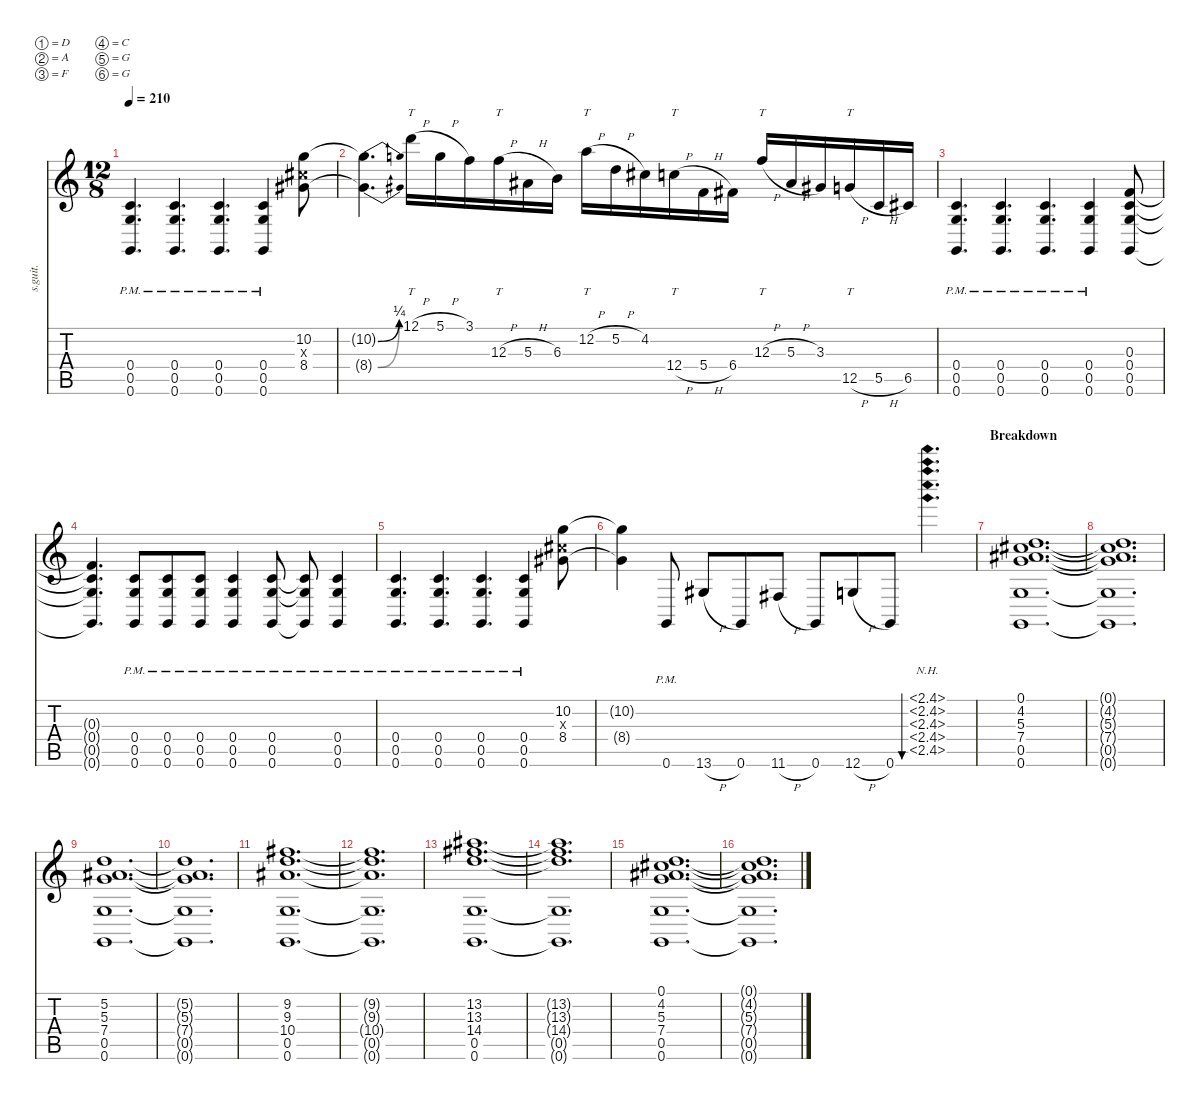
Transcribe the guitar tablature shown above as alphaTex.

\defaultSystemsLayout 4
\hideDynamics
\bracketExtendMode nobrackets
\track ("Rythm Guitar 3" "s.guit.") {instrument distortionguitar}
\staff {score tabs}
\tuning (D4 A3 F3 C3 G2 G1)
\ts (12 8)
\tempo 210
\clef g2
\ks c
(0.4{pm} 0.5{pm} 0.6{pm}).4{d lyrics (0 "") lyrics (1 "") lyrics (2 "") lyrics (3 "") lyrics (4 "") dy mf} (0.4{pm} 0.5{pm} 0.6{pm}).4{d lyrics (0 "") lyrics (1 "") lyrics (2 "") lyrics (3 "") lyrics (4 "")} (0.4{pm} 0.5{pm} 0.6{pm}).4{d lyrics (0 "") lyrics (1 "") lyrics (2 "") lyrics (3 "") lyrics (4 "")} (0.4{pm} 0.5{pm} 0.6{pm}).4{lyrics (0 "") lyrics (1 "") lyrics (2 "") lyrics (3 "") lyrics (4 "")} (10.2 8.4{acc #} 8.3{x acc #}).8{lyrics (0 "") lyrics (1 "") lyrics (2 "") lyrics (3 "") lyrics (4 "")} |
(10.2{be (bend 0 0 60 1) t} 8.4{be (bend 0 0 60 1) t acc #}).4{d lyrics (0 "") lyrics (1 "") lyrics (2 "") lyrics (3 "") lyrics (4 "")} 12.1{h}.16{tt lyrics (0 "") lyrics (1 "") lyrics (2 "") lyrics (3 "") lyrics (4 "")} 5.1{h}.16{lyrics (0 "") lyrics (1 "") lyrics (2 "") lyrics (3 "") lyrics (4 "")} 3.1.16{lyrics (0 "") lyrics (1 "") lyrics (2 "") lyrics (3 "") lyrics (4 "")} 12.3{h}.16{tt lyrics (0 "") lyrics (1 "") lyrics (2 "") lyrics (3 "") lyrics (4 "")} 5.3{h acc #}.16{lyrics (0 "") lyrics (1 "") lyrics (2 "") lyrics (3 "") lyrics (4 "")} 6.3.16{lyrics (0 "") lyrics (1 "") lyrics (2 "") lyrics (3 "") lyrics (4 "")} 12.2{h}.16{tt lyrics (0 "") lyrics (1 "") lyrics (2 "") lyrics (3 "") lyrics (4 "")} 5.2{h}.16{lyrics (0 "") lyrics (1 "") lyrics (2 "") lyrics (3 "") lyrics (4 "")} 4.2{acc #}.16{lyrics (0 "") lyrics (1 "") lyrics (2 "") lyrics (3 "") lyrics (4 "")} 12.4{h}.16{tt lyrics (0 "") lyrics (1 "") lyrics (2 "") lyrics (3 "") lyrics (4 "")} 5.4{h}.16{lyrics (0 "") lyrics (1 "") lyrics (2 "") lyrics (3 "") lyrics (4 "")} 6.4{acc #}.16{lyrics (0 "") lyrics (1 "") lyrics (2 "") lyrics (3 "") lyrics (4 "")} 12.3{h}.16{tt lyrics (0 "") lyrics (1 "") lyrics (2 "") lyrics (3 "") lyrics (4 "")} 5.3{h acc #}.16{lyrics (0 "") lyrics (1 "") lyrics (2 "") lyrics (3 "") lyrics (4 "")} 3.3{acc #}.16{lyrics (0 "") lyrics (1 "") lyrics (2 "") lyrics (3 "") lyrics (4 "")} 12.5{h}.16{tt lyrics (0 "") lyrics (1 "") lyrics (2 "") lyrics (3 "") lyrics (4 "")} 5.5{h}.16{lyrics (0 "") lyrics (1 "") lyrics (2 "") lyrics (3 "") lyrics (4 "")} 6.5{acc #}.16{lyrics (0 "") lyrics (1 "") lyrics (2 "") lyrics (3 "") lyrics (4 "")} |
(0.4{pm} 0.5{pm} 0.6{pm}).4{d lyrics (0 "") lyrics (1 "") lyrics (2 "") lyrics (3 "") lyrics (4 "")} (0.4{pm} 0.5{pm} 0.6{pm}).4{d lyrics (0 "") lyrics (1 "") lyrics (2 "") lyrics (3 "") lyrics (4 "")} (0.4{pm} 0.5{pm} 0.6{pm}).4{d lyrics (0 "") lyrics (1 "") lyrics (2 "") lyrics (3 "") lyrics (4 "")} (0.4{pm} 0.5{pm} 0.6{pm}).4{lyrics (0 "") lyrics (1 "") lyrics (2 "") lyrics (3 "") lyrics (4 "")} (0.3 0.4 0.5 0.6).8{lyrics (0 "") lyrics (1 "") lyrics (2 "") lyrics (3 "") lyrics (4 "")} |
(0.3{t} 0.4{t} 0.5{t} 0.6{t}).4{d lyrics (0 "") lyrics (1 "") lyrics (2 "") lyrics (3 "") lyrics (4 "")} (0.4{pm} 0.5{pm} 0.6{pm}).8{lyrics (0 "") lyrics (1 "") lyrics (2 "") lyrics (3 "") lyrics (4 "")} (0.4{pm} 0.5{pm} 0.6{pm}).8{lyrics (0 "") lyrics (1 "") lyrics (2 "") lyrics (3 "") lyrics (4 "")} (0.4{pm} 0.5{pm} 0.6{pm}).8{lyrics (0 "") lyrics (1 "") lyrics (2 "") lyrics (3 "") lyrics (4 "")} (0.4{pm} 0.5{pm} 0.6{pm}).4{lyrics (0 "") lyrics (1 "") lyrics (2 "") lyrics (3 "") lyrics (4 "")} (0.4{pm} 0.5{pm} 0.6{pm}).8{lyrics (0 "") lyrics (1 "") lyrics (2 "") lyrics (3 "") lyrics (4 "")} (0.6{pm t} 0.5{pm t} 0.4{pm t}).8{lyrics (0 "") lyrics (1 "") lyrics (2 "") lyrics (3 "") lyrics (4 "")} (0.4{pm} 0.5{pm} 0.6{pm}).4{lyrics (0 "") lyrics (1 "") lyrics (2 "") lyrics (3 "") lyrics (4 "")} |
(0.4{pm} 0.5{pm} 0.6{pm}).4{d lyrics (0 "") lyrics (1 "") lyrics (2 "") lyrics (3 "") lyrics (4 "")} (0.4{pm} 0.5{pm} 0.6{pm}).4{d lyrics (0 "") lyrics (1 "") lyrics (2 "") lyrics (3 "") lyrics (4 "")} (0.4{pm} 0.5{pm} 0.6{pm}).4{d lyrics (0 "") lyrics (1 "") lyrics (2 "") lyrics (3 "") lyrics (4 "")} (0.4{pm} 0.5{pm} 0.6{pm}).4{lyrics (0 "") lyrics (1 "") lyrics (2 "") lyrics (3 "") lyrics (4 "")} (10.2 8.4{acc #} 8.3{x acc #}).8{lyrics (0 "") lyrics (1 "") lyrics (2 "") lyrics (3 "") lyrics (4 "")} |
(10.2{t} 8.4{t acc #}).4{lyrics (0 "") lyrics (1 "") lyrics (2 "") lyrics (3 "") lyrics (4 "")} 0.6{pm}.8{lyrics (0 "") lyrics (1 "") lyrics (2 "") lyrics (3 "") lyrics (4 "")} 13.6{h acc #}.8{lyrics (0 "") lyrics (1 "") lyrics (2 "") lyrics (3 "") lyrics (4 "")} 0.6.8{lyrics (0 "") lyrics (1 "") lyrics (2 "") lyrics (3 "") lyrics (4 "")} 11.6{h acc #}.8{lyrics (0 "") lyrics (1 "") lyrics (2 "") lyrics (3 "") lyrics (4 "")} 0.6.8{lyrics (0 "") lyrics (1 "") lyrics (2 "") lyrics (3 "") lyrics (4 "")} 12.6{h}.8{lyrics (0 "") lyrics (1 "") lyrics (2 "") lyrics (3 "") lyrics (4 "")} 0.6.8{lyrics (0 "") lyrics (1 "") lyrics (2 "") lyrics (3 "") lyrics (4 "")} (2.1{nh} 2.2{nh} 2.3{nh} 2.4{nh} 2.5{nh}).4{d bu 30 lyrics (0 "") lyrics (1 "") lyrics (2 "") lyrics (3 "") lyrics (4 "")} |
\section ("" "Breakdown")
(0.1 4.2{acc #} 5.3{acc #} 7.4 0.5 0.6).1{d lyrics (0 "") lyrics (1 "") lyrics (2 "") lyrics (3 "") lyrics (4 "")} |
(0.1{t} 4.2{t acc #} 5.3{t acc #} 7.4{t} 0.5{t} 0.6{t}).1{d lyrics (0 "") lyrics (1 "") lyrics (2 "") lyrics (3 "") lyrics (4 "")} |
(5.2 5.3{acc #} 7.4 0.5 0.6).1{d lyrics (0 "") lyrics (1 "") lyrics (2 "") lyrics (3 "") lyrics (4 "")} |
(5.2{t} 5.3{t acc #} 7.4{t} 0.5{t} 0.6{t}).1{d lyrics (0 "") lyrics (1 "") lyrics (2 "") lyrics (3 "") lyrics (4 "")} |
(9.2{acc #} 9.3 10.4{acc #} 0.5 0.6).1{d lyrics (0 "") lyrics (1 "") lyrics (2 "") lyrics (3 "") lyrics (4 "")} |
(9.2{t acc #} 9.3{t} 10.4{t acc #} 0.5{t} 0.6{t}).1{d lyrics (0 "") lyrics (1 "") lyrics (2 "") lyrics (3 "") lyrics (4 "")} |
(13.2{acc #} 13.3{acc #} 14.4 0.5 0.6).1{d lyrics (0 "") lyrics (1 "") lyrics (2 "") lyrics (3 "") lyrics (4 "")} |
(13.2{t acc #} 13.3{t acc #} 14.4{t} 0.5{t} 0.6{t}).1{d lyrics (0 "") lyrics (1 "") lyrics (2 "") lyrics (3 "") lyrics (4 "")} |
(0.1 4.2{acc #} 5.3{acc #} 7.4 0.5 0.6).1{d lyrics (0 "") lyrics (1 "") lyrics (2 "") lyrics (3 "") lyrics (4 "")} |
(0.1{t} 4.2{t acc #} 5.3{t acc #} 7.4{t} 0.5{t} 0.6{t}).1{d lyrics (0 "") lyrics (1 "") lyrics (2 "") lyrics (3 "") lyrics (4 "")}
